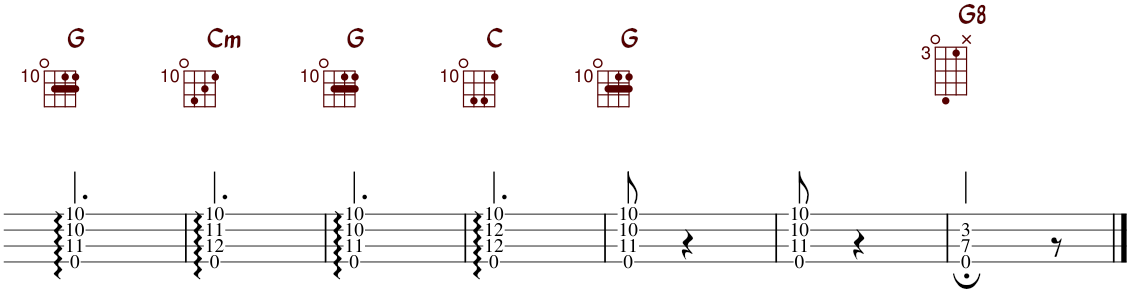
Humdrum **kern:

**kern	**harte
*part1	*part1
*staff1	*
*I"Ukulélé [Tablature]	*
!!LO:PB:g=z
*k[f#]	*
*M3/8	*
=94	=94
4.g/:: 4.b/:: 4.dd/:: 4.gg/::	G:maj
=95	=95
!	!LO:H:kt=m
4.g/:: 4.cc/:: 4.dd#/:: 4.gg/::	C:min
=96	=96
4.g/:: 4.b/:: 4.dd/:: 4.gg/::	G:maj
=97	=97
4.g/:: 4.cc/:: 4.ee/:: 4.gg/::	C:maj
=98	=98
8g/ 8b/ 8dd/ 8gg/	G:maj
4r	.
=99	=99
8g/ 8b/ 8dd/ 8gg/	.
4r	.
=100	=100
!	!LO:H:kt=8
4g/; 4g/; 4g/;	G:maj
8r	.
==	==
*-	*-
